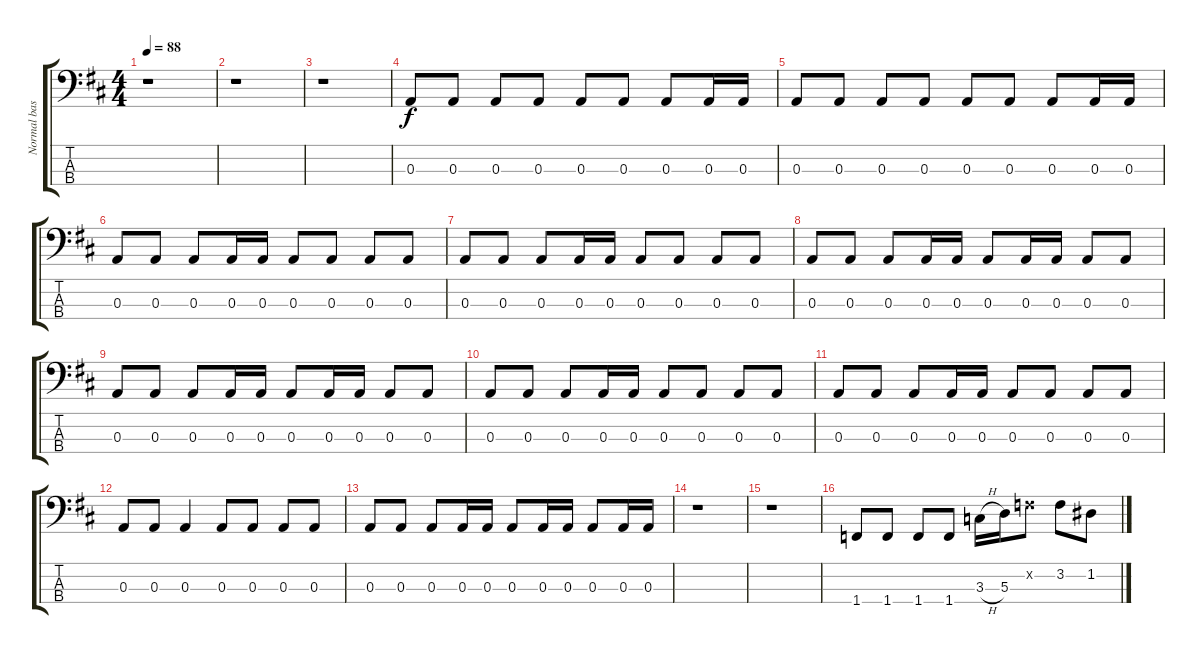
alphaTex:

\track ("Normal bass (Noel Redding)" "Normal bas") {instrument electricbassfinger}
\staff {score tabs}
\tuning (G2 D2 A1 E1) {hide}
\ts (4 4)
\tempo 88
\clef f4
\ks d
r.1{dy f instrument electricbassfinger} |
r.1 |
r.1 |
0.3.8 0.3.8 0.3.8 0.3.8 0.3.8 0.3.8 0.3.8 0.3.16 0.3.16 |
0.3.8 0.3.8 0.3.8 0.3.8 0.3.8 0.3.8 0.3.8 0.3.16 0.3.16 |
0.3.8 0.3.8 0.3.8 0.3.16 0.3.16 0.3.8 0.3.8 0.3.8 0.3.8 |
0.3.8 0.3.8 0.3.8 0.3.16 0.3.16 0.3.8 0.3.8 0.3.8 0.3.8 |
0.3.8 0.3.8 0.3.8 0.3.16 0.3.16 0.3.8 0.3.16 0.3.16 0.3.8 0.3.8 |
0.3.8 0.3.8 0.3.8 0.3.16 0.3.16 0.3.8 0.3.16 0.3.16 0.3.8 0.3.8 |
0.3.8 0.3.8 0.3.8 0.3.16 0.3.16 0.3.8 0.3.8 0.3.8 0.3.8 |
0.3.8 0.3.8 0.3.8 0.3.16 0.3.16 0.3.8 0.3.8 0.3.8 0.3.8 |
0.3.8 0.3.8 0.3.4 0.3.8 0.3.8 0.3.8 0.3.8 |
0.3.8 0.3.8 0.3.8 0.3.16 0.3.16 0.3.8 0.3.16 0.3.16 0.3.8 0.3.16 0.3.16 |
r.1 |
r.1 |
1.4.8 1.4.8 1.4.8 1.4.8 3.3{h}.16 5.3.16 3.2{x}.8 3.2.8 1.2.8
